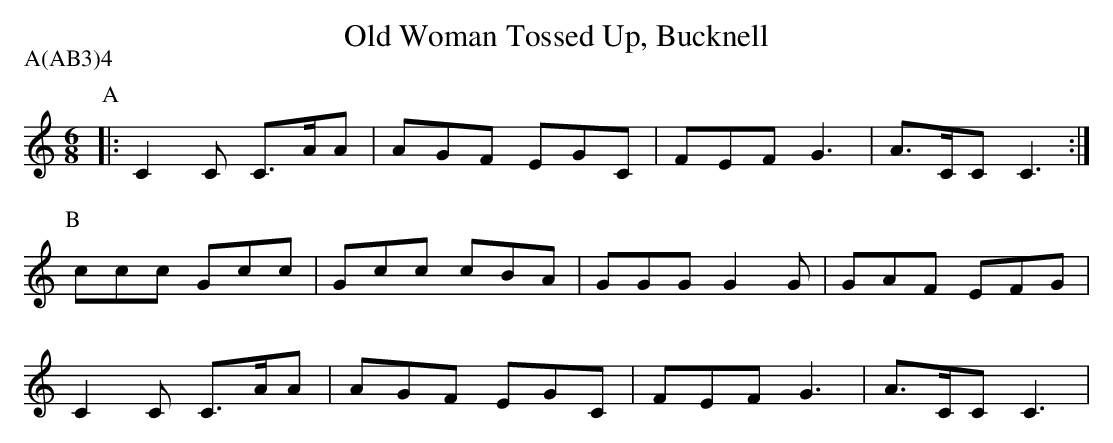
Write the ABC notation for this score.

X:1
T:Old Woman Tossed Up, Bucknell
M:6/8
L:1/8
P:A(AB3)4
K:C
P:A
|:C2C C>AA|AGF EGC|FEF G3 |A>CC C3:|
P:B
  ccc Gcc |Gcc cBA|GGG G2G|GAF  EFG|
  C2C C>AA|AGF EGC|FEF G3 |A>CC C3 |
